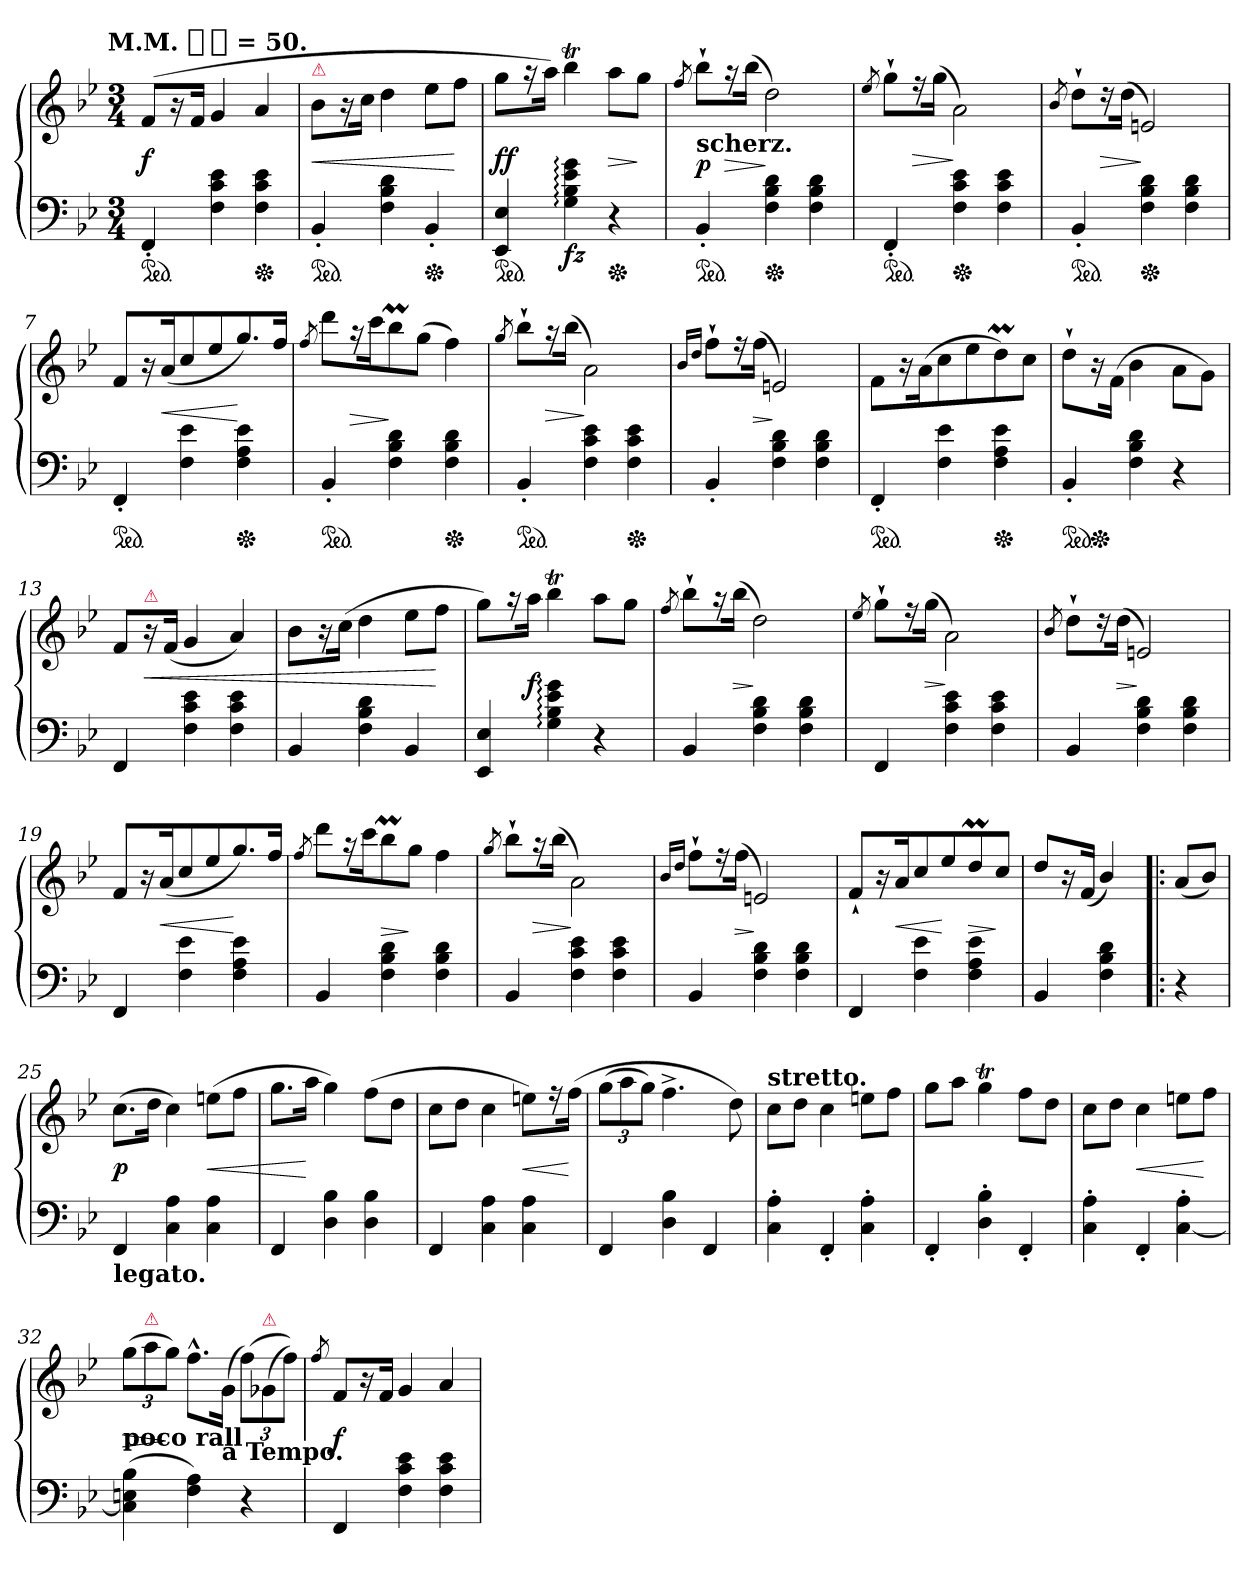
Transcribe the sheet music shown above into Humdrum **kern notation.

**kern	**kern	**dynam
*part1	*part1	*part1
*staff2	*staff1	*staff1/2
*clefF4	*clefG2	*
*k[b-e-]	*k[b-e-]	*
*B-:	*B-:	*
!!LO:TX:omd:t=M.M. [half-dot] = 50.
*M3/4	*M3/4	*
*MM150	*MM150	*
*ped	*	*
=1	=1	=1
4FF'	(>8fL	f
.	16r	.
.	16fJk	.
4F 4c 4e-	4g	.
*Xped	*	*
4F 4c 4e-	4a	.
=2	=2	=2
!	!LO:TX:a:color=crimson:t=⚠	!
*ped	*	*
4BB-'	8b-\L	<
.	16r	.
.	16ccJk	.
4F 4B- 4d	4dd	.
*Xped	*	*
4BB-'	8ee-L	.
.	8ffJ	[
=3	=3	=3
*ped	*	*
4EE- 4E-	8ggL	ff
.	16r	.
.	16aaJk)	.
!	!	!LO:DY:b=2
4G: 4B-: 4e-: 4g:	4bb-T	fz
*Xped	*	*
4r	8aaL	>
.	8ggJ	]
=4	=4	=4
.	8qff/	.
!	!LO:TX:b:B:t=scherz.	!
*ped	*	*
4BB-'	8bb-`L	p
.	16r	>
.	(>16bb-Jk	.
*Xped	*	*
4F 4B- 4d	2dd)	]
4F 4B- 4d	.	.
=5	=5	=5
.	8qee-/	.
*ped	*	*
4FF'	8gg`L	.
.	16r	>
.	(>16ggJk	.
*Xped	*	*
4F 4c 4e-	2a\)	]
4F 4c 4e-	.	.
=6	=6	=6
.	8qb-/	.
*ped	*	*
4BB-'	8dd`L	.
.	16r	>
.	(>16ddJk	.
*Xped	*	*
4F 4B- 4d	2en)	]
4F 4B- 4d	.	.
=7	=7	=7
*ped	*	*
4FF'	8fL	.
.	16r	.
.	(<16aK	<
4F 4e-	8cc	.
.	8ee-/	.
*Xped	*	*
4F 4A 4e-	8.gg)	[
.	16ffJk	.
=8	=8	=8
.	8qff/	.
*ped	*	*
4BB-'	8dddL	.
.	16r	>
.	16cccK	.
4F 4B- 4d	8bb-M	]
.	(>8ggJ	.
*Xped	*	*
4F 4B- 4d	4ff)	.
=9	=9	=9
.	8qgg/	.
*ped	*	*
4BB-'	8bb-`L	.
.	16r	>
.	(>16bb-Jk	.
4F 4c 4e-	2a\)	]
*Xped	*	*
4F 4c 4e-	.	.
=10	=10	=10
.	16qb-/LL	.
.	16qdd/JJ	.
4BB-'	8ff`L	.
.	16r	.
.	(>16ffJk	>
4F 4B- 4d	2en)	]
4F 4B- 4d	.	.
=11	=11	=11
*ped	*	*
4FF'	8fL	.
.	16r	.
.	(>16aK	.
4F 4e-	8cc	.
.	8ee-	.
*Xped	*	*
4F 4A 4e-	8ddm)	.
.	8ccJ	.
=12	=12	=12
*ped	*	*
4BB-'	8dd`L	.
*Xped	*	*
.	16r	.
.	(>16f\Jk	.
4F 4B- 4d	4b-	.
4r	8a\L	.
.	8gJ)	.
=13	=13	=13
4FF	8fL	.
!	!LO:TX:a:color=crimson:t=⚠	!
!	!	!LO:HP:b
.	16r	<
.	(<16fJk	.
4F 4c 4e-	4g	.
4F 4c 4e-	4a)	.
=14	=14	=14
4BB-	8b-\L	.
.	16r	.
.	(>16ccJk	.
4F 4B- 4d	4dd	.
4BB-	8ee-L	.
.	8ffJ	[
=15	=15	=15
4EE- 4E-	8ggL)	.
.	16r	.
.	16aaJk	f
4G: 4B-: 4e-: 4g:	4bb-T	.
4r	8aaL	.
.	8ggJ	.
=16	=16	=16
.	8qff/	.
4BB-	8bb-`L	.
.	16r	.
.	(>16bb-Jk	>
4F 4B- 4d	2dd)	]
4F 4B- 4d	.	.
=17	=17	=17
.	8qee-/	.
4FF	8gg`L	.
.	16r	.
.	(>16ggJk	>
4F 4c 4e-	2a\)	]
4F 4c 4e-	.	.
=18	=18	=18
.	8qb-/	.
4BB-	8dd`L	.
.	16r	.
.	(>16ddJk	>
4F 4B- 4d	2en)	]
4F 4B- 4d	.	.
=19	=19	=19
4FF	8f/L	.
.	16r	.
.	(<16aK	<
4F 4e-	8cc	.
.	8ee-	.
4F 4A 4e-	8.gg)	[
.	16ffJk	.
=20	=20	=20
.	8qff/	.
4BB-	8dddL	.
.	16r	.
.	16cccK	.
4F 4B- 4d	8bb-M	>
.	8ggJ	]
4F 4B- 4d	4ff	.
=21	=21	=21
.	8qgg/	.
4BB-	8bb-`L	.
.	16r	>
.	(16bb-Jk	.
4F 4c 4e-	2a\)	]
4F 4c 4e-	.	.
=22	=22	=22
.	16qb-/LL	.
.	16qdd/JJ	.
4BB-	8ff`L	.
.	16r	.
.	(>16ffJk	>
4F 4B- 4d	2en)	]
4F 4B- 4d	.	.
=23	=23	=23
4FF	8f`L	.
.	16r	.
.	16aK	<
4F 4e-	8cc/	.
.	8ee-	[
4F 4A 4e-	8ddm	>
.	8ccJ	]
=24	=24	=24
4BB-	8ddL	.
.	16r	.
.	(<16fJk	.
4F 4B- 4d	4b-/)	.
=!|:	=!|:	=!|:
4r	(<8aL	.
.	8b-J)	.
=25	=25	=25
!LO:TX:b:B:t=legato.	!	!
4FF	(>8.ccL	p
.	16ddJk	.
4C 4A	4cc)	.
4C 4A	(>8eenL	<
.	8ffJ	.
=26	=26	=26
4FF	8.ggL	.
.	16aaJk	[
4D 4B-	4gg)	.
4D 4B-	(>8ffL	.
.	8ddJ	.
=27	=27	=27
4FF	8ccL	.
.	8ddJ	.
4C 4A	4cc	.
4C 4A	8eenL)	<
.	16r	.
.	(>16ffJk	[
=28	=28	=28
4FF	(>12ggL	.
.	12aa	.
.	12ggJ)	.
4D 4B-	4.ff^<	.
4FF	.	.
.	8dd)	.
=29	=29	=29
!	!LO:TX:a:B:t=stretto.	!
4C' 4A'	8ccL	.
.	8ddJ	.
4FF'	4cc	.
4C' 4A'	8eenL	.
.	8ffJ	.
=30	=30	=30
4FF'	8ggL	.
.	8aaJ	.
4D' 4B-'	4ggT	.
4FF'	8ffL	.
.	8ddJ	.
=31	=31	=31
4C' 4A'	8ccL	.
.	8ddJ	.
4FF'	4cc	<
[4C' 4A'	8eenL	.
.	8ffJ	[
=32	=32	=32
!	!LO:TX:b:B:t=poco rall	!
(>4C] 4En 4B-	(>12ggL	>
!	!LO:TX:a:color=crimson:t=⚠	!
.	12aa	.
.	12ggJ)	]
4F 4A)	8.ff^^L	.
!	!LO:TX:b:B:t=a Tempo.	!
.	(>16gJk	.
4r	(12ffL)	.
!	!LO:TX:a:color=crimson:t=⚠	!
.	(12g-X	.
.	12ffJ))	.
=33	=33	=33
.	8qff/	.
4FF	8fL	f
.	16r	.
.	16fJk	.
4F 4c 4e-	4g	.
4F 4c 4e-	4a	.
=	=	=
*-	*-	*-
